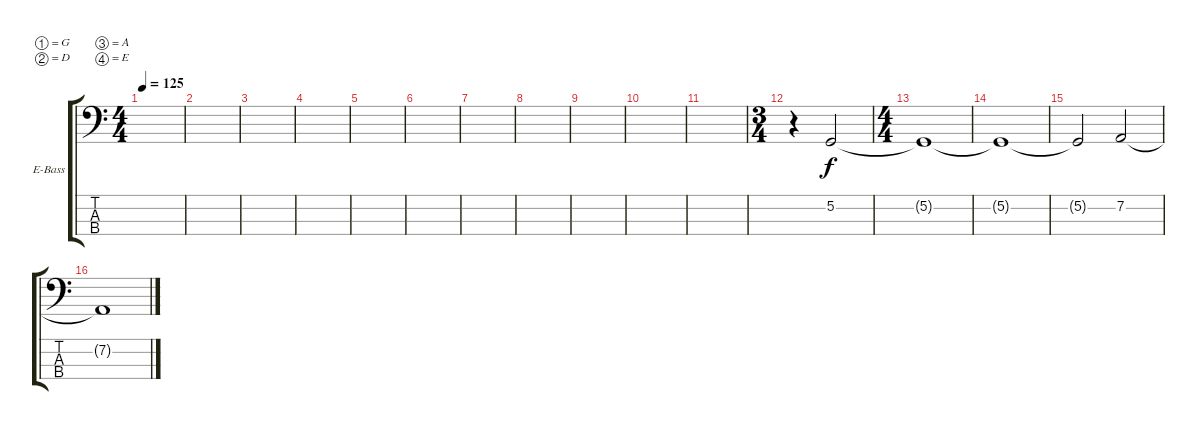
\defaultSystemsLayout 4
\bracketExtendMode groupsimilarinstruments
\firstSystemTrackNameOrientation horizontal
\otherSystemsTrackNameOrientation horizontal
\track ("Electric Bass" "E-Bass") {instrument electricbassfinger}
\staff {score tabs}
\tuning (G1 D1 A0 E0)
\ts (4 4)
\tempo 125
\clef f4
\ks c
|
|
|
|
|
|
|
|
|
|
|
\ts (3 4)
r.4 5.2.2 |
\ts (4 4)
5.2{t}.1 |
5.2{t}.1 |
5.2{t}.2 7.2.2 |
7.2{t}.1
